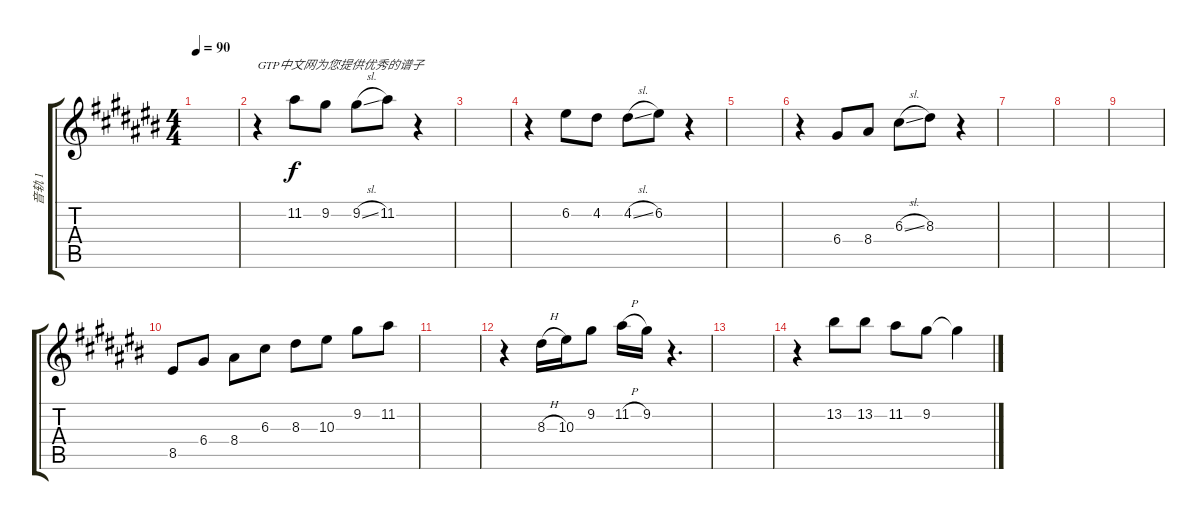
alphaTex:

\track ("音轨 1" "音轨 1") {instrument acousticguitarsteel}
\staff {score tabs}
\tuning (E4 B3 G3 D3 A2 E2) {hide}
\ts (4 4)
\tempo 90
\clef g2
\ks c#
|
r.4{txt "GTP中文网为您提供优秀的谱子"} 11.2.8 9.2.8 9.2{sl}.8 11.2.8 r.4 |
|
r.4 6.2.8 4.2.8 4.2{sl}.8 6.2.8 r.4 |
|
r.4 6.4.8 8.4.8 6.3{sl}.8 8.3.8 r.4 |
|
|
|
8.5.8 6.4.8 8.4.8 6.3.8 8.3.8 10.3.8 9.2.8 11.2.8 |
|
r.4 8.3{h}.16 10.3.16 9.2.8 11.2{h}.16 9.2.16 r.4{d} |
|
r.4 13.2.8 13.2.8 11.2.8 9.2.8 9.2{t}.4
